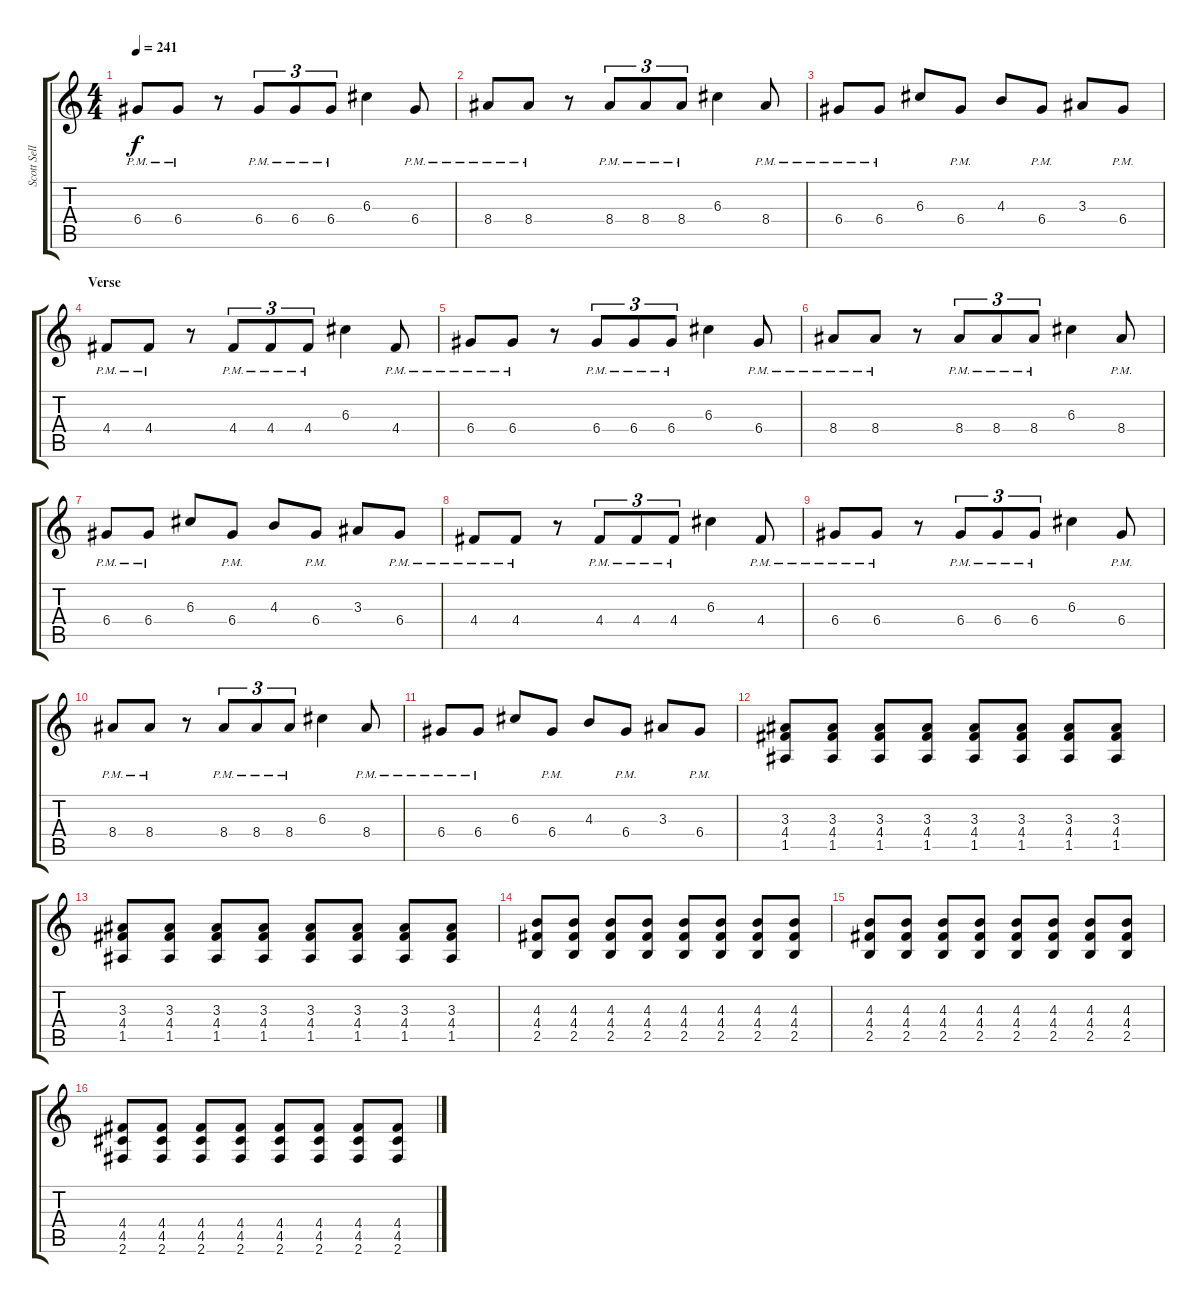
\track ("Scott Sellers" "Scott Sell") {instrument distortionguitar}
\staff {score tabs}
\tuning (E4 B3 G3 D3 A2 E2) {hide}
\ts (4 4)
\tempo 241
\clef g2
\ks c
6.4{pm}.8{dy f} 6.4{pm}.8 r.8 6.4{pm}.8{tu (3 2)} 6.4{pm}.8{tu (3 2)} 6.4{pm}.8{tu (3 2)} 6.3.4 6.4{pm}.8 |
8.4{pm}.8 8.4{pm}.8 r.8 8.4{pm}.8{tu (3 2)} 8.4{pm}.8{tu (3 2)} 8.4{pm}.8{tu (3 2)} 6.3.4 8.4{pm}.8 |
6.4{pm}.8 6.4{pm}.8 6.3.8 6.4{pm}.8 4.3.8 6.4{pm}.8 3.3.8 6.4{pm}.8 |
\section ("" "Verse")
4.4{pm}.8 4.4{pm}.8 r.8 4.4{pm}.8{tu (3 2)} 4.4{pm}.8{tu (3 2)} 4.4{pm}.8{tu (3 2)} 6.3.4 4.4{pm}.8 |
6.4{pm}.8 6.4{pm}.8 r.8 6.4{pm}.8{tu (3 2)} 6.4{pm}.8{tu (3 2)} 6.4{pm}.8{tu (3 2)} 6.3.4 6.4{pm}.8 |
8.4{pm}.8 8.4{pm}.8 r.8 8.4{pm}.8{tu (3 2)} 8.4{pm}.8{tu (3 2)} 8.4{pm}.8{tu (3 2)} 6.3.4 8.4{pm}.8 |
6.4{pm}.8 6.4{pm}.8 6.3.8 6.4{pm}.8 4.3.8 6.4{pm}.8 3.3.8 6.4{pm}.8 |
4.4{pm}.8 4.4{pm}.8 r.8 4.4{pm}.8{tu (3 2)} 4.4{pm}.8{tu (3 2)} 4.4{pm}.8{tu (3 2)} 6.3.4 4.4{pm}.8 |
6.4{pm}.8 6.4{pm}.8 r.8 6.4{pm}.8{tu (3 2)} 6.4{pm}.8{tu (3 2)} 6.4{pm}.8{tu (3 2)} 6.3.4 6.4{pm}.8 |
8.4{pm}.8 8.4{pm}.8 r.8 8.4{pm}.8{tu (3 2)} 8.4{pm}.8{tu (3 2)} 8.4{pm}.8{tu (3 2)} 6.3.4 8.4{pm}.8 |
6.4{pm}.8 6.4{pm}.8 6.3.8 6.4{pm}.8 4.3.8 6.4{pm}.8 3.3.8 6.4{pm}.8 |
(3.3 4.4 1.5).8 (3.3 4.4 1.5).8 (3.3 4.4 1.5).8 (3.3 4.4 1.5).8 (3.3 4.4 1.5).8 (3.3 4.4 1.5).8 (3.3 4.4 1.5).8 (3.3 4.4 1.5).8 |
(3.3 4.4 1.5).8 (3.3 4.4 1.5).8 (3.3 4.4 1.5).8 (3.3 4.4 1.5).8 (3.3 4.4 1.5).8 (3.3 4.4 1.5).8 (3.3 4.4 1.5).8 (3.3 4.4 1.5).8 |
(4.3 4.4 2.5).8 (4.3 4.4 2.5).8 (4.3 4.4 2.5).8 (4.3 4.4 2.5).8 (4.3 4.4 2.5).8 (4.3 4.4 2.5).8 (4.3 4.4 2.5).8 (4.3 4.4 2.5).8 |
(4.3 4.4 2.5).8 (4.3 4.4 2.5).8 (4.3 4.4 2.5).8 (4.3 4.4 2.5).8 (4.3 4.4 2.5).8 (4.3 4.4 2.5).8 (4.3 4.4 2.5).8 (4.3 4.4 2.5).8 |
(4.4 4.5 2.6).8 (4.4 4.5 2.6).8 (4.4 4.5 2.6).8 (4.4 4.5 2.6).8 (4.4 4.5 2.6).8 (4.4 4.5 2.6).8 (4.4 4.5 2.6).8 (4.4 4.5 2.6).8
